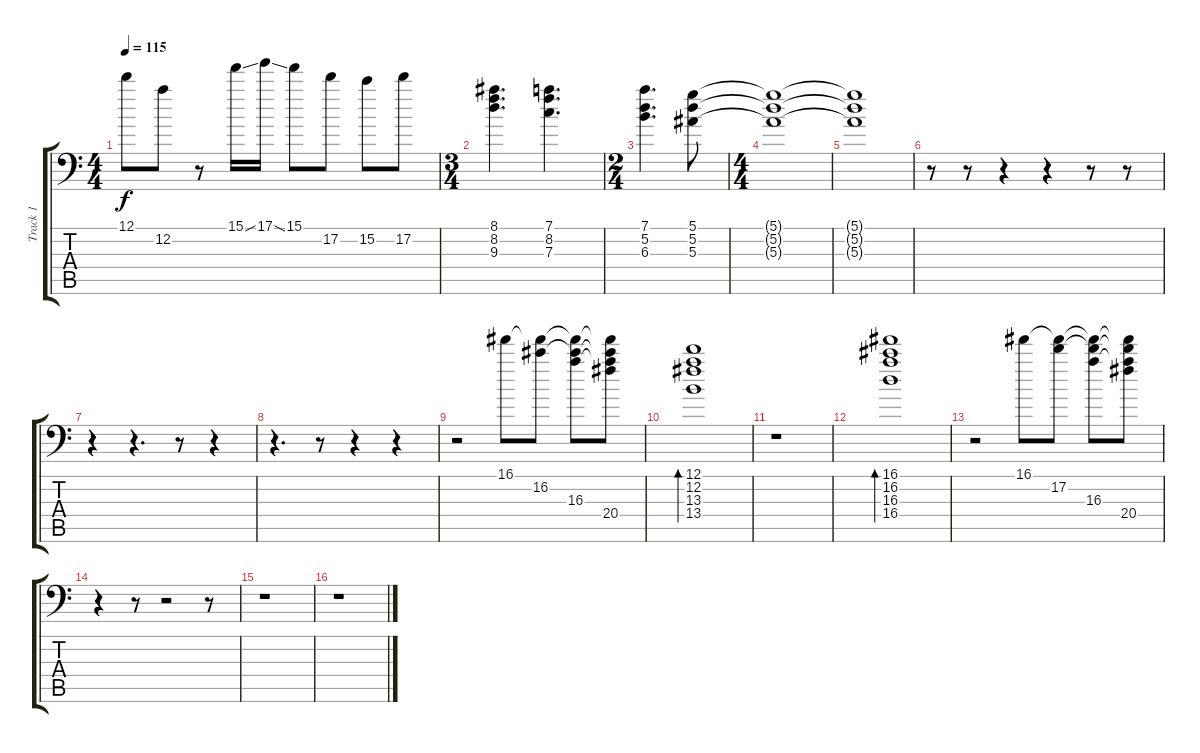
\track ("Track 1" "Track 1") {instrument electricguitarjazz}
\staff {score tabs}
\tuning (D4 A3 F3 Bb2 F2 Bb1) {hide}
\ts (4 4)
\tempo 115
\clef f4
\ks c
12.1{t}.8{dy f} 12.2.8 r.8 15.1{ss}.16 17.1{ss}.16 15.1.8 17.2.8 15.2.8 17.2.8 |
\ts (3 4)
(8.1 8.2 9.3).4{d} (7.1 8.2 7.3).4{d} |
\ts (2 4)
(7.1 5.2 6.3).4{d} (5.1 5.2 5.3).8 |
\ts (4 4)
(5.1{t} 5.2{t} 5.3{t}).1 |
(5.1{t} 5.2{t} 5.3{t}).1 |
r.8 r.8 r.4 r.4 r.8 r.8 |
r.4 r.4{d} r.8 r.4 |
r.4{d} r.8 r.4 r.4 |
r.2 16.1.8 (16.1{t} 16.2).8 (16.1{t} 16.2{t} 16.3).8 (16.1{t} 16.2{t} 16.3{t} 20.4).8 |
(12.1 12.2 13.3 13.4).1{bd 60} |
r.1 |
(16.1 16.2 16.3 16.4).1{bd 60} |
r.2 16.1.8 (16.1{t} 17.2).8 (16.1{t} 17.2{t} 16.3).8 (16.1{t} 17.2{t} 16.3{t} 20.4).8 |
r.4 r.8 r.2 r.8 |
r.1 |
r.1
